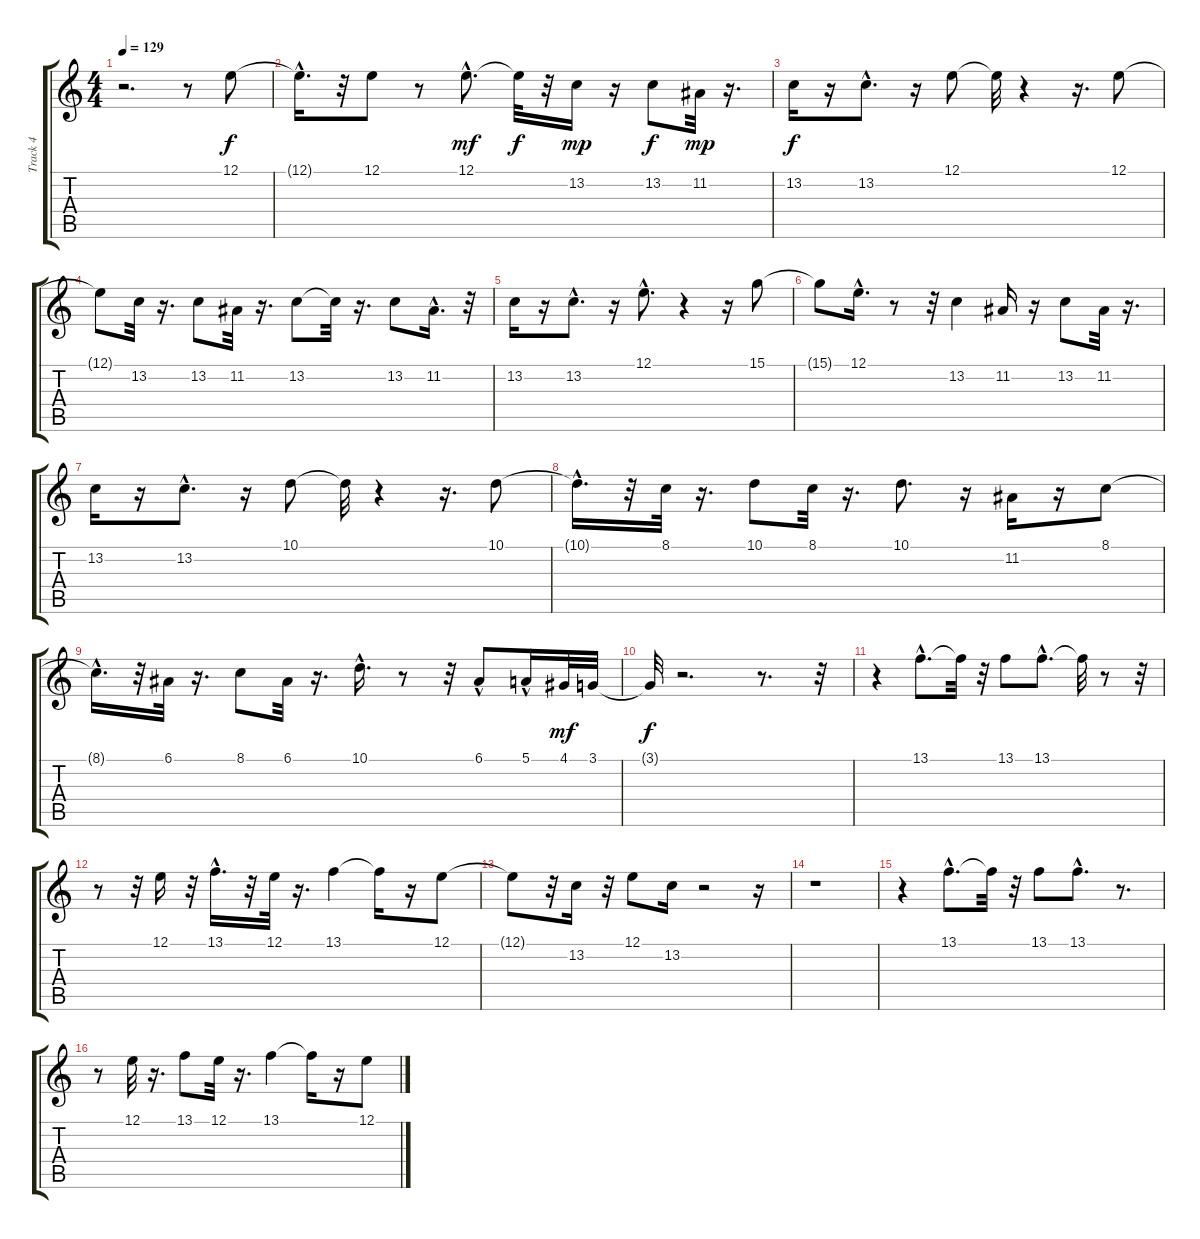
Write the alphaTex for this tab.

\track ("Track 4" "Track 4") {instrument brasssection}
\staff {score tabs}
\tuning (E4 B3 G3 D3 A2 E2) {hide}
\ts (4 4)
\tempo 129
\clef g2
\ks c
r.2{d dy f} r.8 12.1.8 |
12.1{hac t}.16{d} r.32 12.1.8 r.8 12.1{hac}.8{d dy mf} 12.1{t}.32{dy f} r.32 13.2.16{dy mp} r.16 13.2.8{dy f} 11.2.32{dy mp} r.16{d} |
13.2.16{dy f} r.16 13.2{hac}.8{d} r.16 12.1.8 12.1{t}.32 r.4 r.16{d} 12.1.8 |
12.1{t}.8 13.2.32 r.16{d} 13.2.8 11.2.32 r.16{d} 13.2.8 13.2{t}.32 r.16{d} 13.2.8 11.2{hac}.16{d} r.32 |
13.2.16 r.16 13.2{hac}.8{d} r.16 12.1{hac}.8{d} r.4 r.16 15.1.8 |
15.1{t}.8 12.1{hac}.16{d} r.8 r.32 13.2.4 11.2.16 r.16 13.2.8 11.2.32 r.16{d} |
13.2.16 r.16 13.2{hac}.8{d} r.16 10.1.8 10.1{t}.32 r.4 r.16{d} 10.1.8 |
10.1{hac t}.16{d} r.32 8.1.32 r.16{d} 10.1.8 8.1.32 r.16{d} 10.1.8{d} r.16 11.2.16 r.16 8.1.8 |
8.1{hac t}.16{d} r.32 6.1.32 r.16{d} 8.1.8 6.1.32 r.16{d} 10.1{hac}.16{d} r.8 r.32 6.1{hac}.8 5.1{hac}.16 4.1.32{dy mf} 3.1.32 |
3.1{t}.32{dy f} r.2{d} r.8{d} r.32 |
r.4 13.1{hac}.8{d} 13.1{t}.32 r.32 13.1.8 13.1{hac}.8{d} 13.1{t}.32 r.8 r.32 |
r.8 r.32 12.1.16 r.32 13.1{hac}.16{d} r.32 12.1.32 r.16{d} 13.1.4 13.1{t}.16 r.16 12.1.8 |
12.1{t}.8 r.32 13.2.16 r.32 12.1.8 13.2.16 r.2 r.16 |
r.1 |
r.4 13.1{hac}.8{d} 13.1{t}.32 r.32 13.1.8 13.1{hac}.8{d} r.8{d} |
r.8 12.1.32 r.16{d} 13.1.8 12.1.32 r.16{d} 13.1.4 13.1{t}.16 r.16 12.1.8
